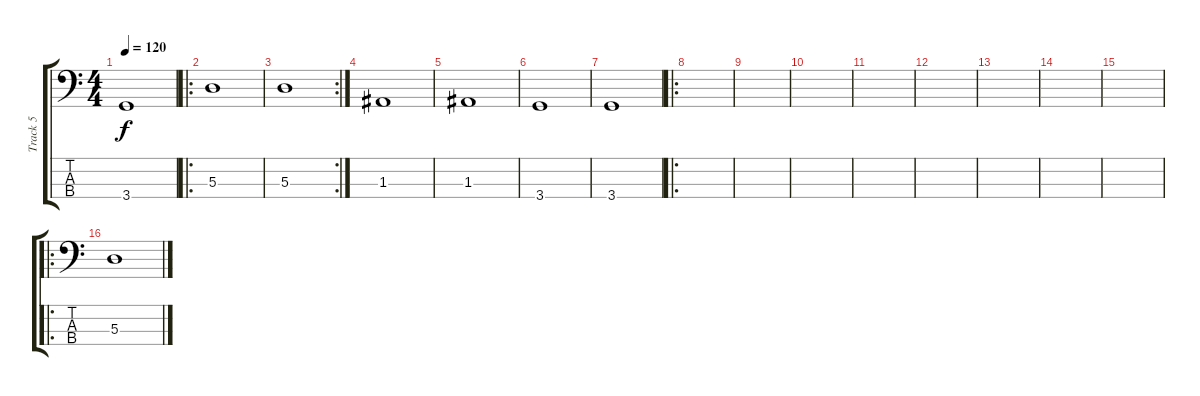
\track ("Track 5" "Track 5") {instrument electricbasspick}
\staff {score tabs}
\tuning (G2 D2 A1 E1) {hide}
\ts (4 4)
\tempo 120
\clef f4
\ks c
3.4.1{dy f} |
\ro
5.3.1 |
\rc 2
5.3.1 |
1.3.1 |
1.3.1 |
3.4.1 |
3.4.1 |
\ro
|
|
|
|
|
|
|
|
\ro
5.3.1
